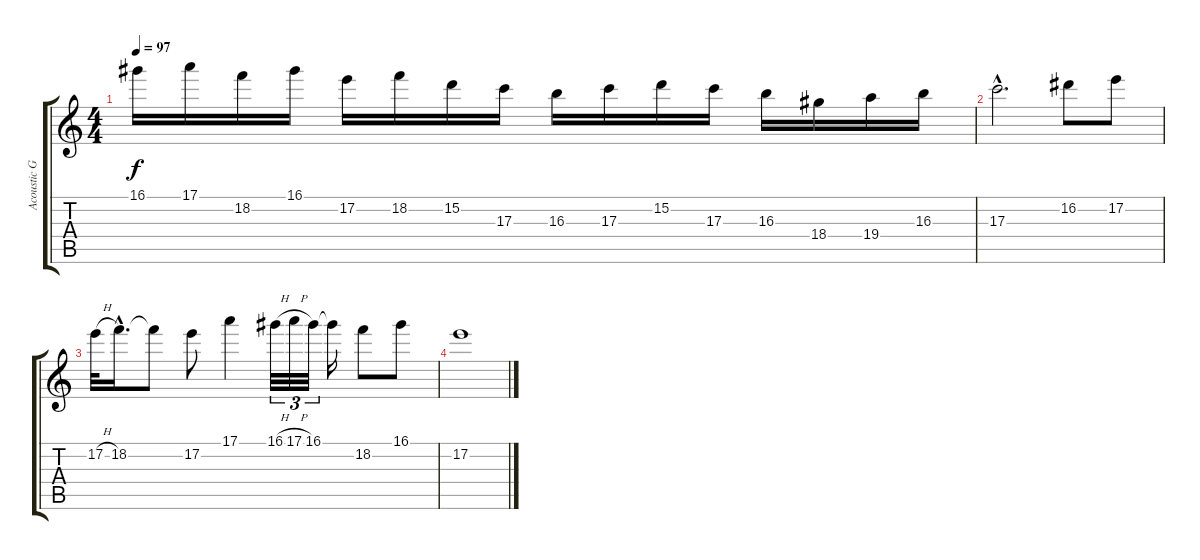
\track ("Acoustic Guitar" "Acoustic G") {instrument acousticguitarsteel}
\staff {score tabs}
\tuning (E4 B3 G3 D3 A2 E2) {hide}
\ts (4 4)
\tempo 97
\clef g2
\ks c
16.1.16{dy f} 17.1.16 18.2.16 16.1.16 17.2.16 18.2.16 15.2.16 17.3.16 16.3.16 17.3.16 15.2.16 17.3.16 16.3.16 18.4.16 19.4.16 16.3.16 |
17.3{hac}.2{d} 16.2.8 17.2.8 |
17.2{h}.32 18.2{hac}.16{d} 18.2{t}.8 17.2.8 17.1.4 16.1{h}.32{tu (3 2)} 17.1{h}.32{tu (3 2)} 16.1.32{tu (3 2)} 16.1{t}.16 18.2.8 16.1.8 |
17.2.1
